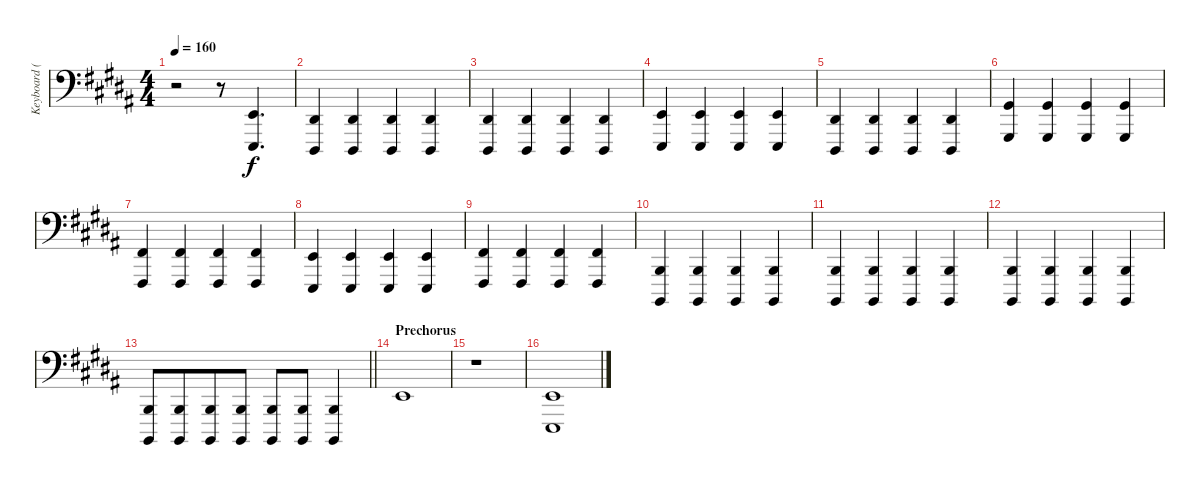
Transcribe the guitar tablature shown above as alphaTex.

\track ("Keyboard (R)" "Keyboard (") {instrument acousticgrandpiano}
\staff {score}
\tuning (E0 D2 A1 E1 B0) {hide}
\ts (4 4)
\tempo 160
\clef f4
\ks b
r.2{dy f} r.8 (2.2 0.4).4{d} |
(1.2 4.5).4 (1.2 4.5).4 (1.2 4.5).4 (1.2 4.5).4 |
(1.2 4.5).4 (1.2 4.5).4 (1.2 4.5).4 (1.2 4.5).4 |
(7.3 0.4).4 (7.3 0.4).4 (7.3 0.4).4 (7.3 0.4).4 |
(1.2 4.5).4 (1.2 4.5).4 (1.2 4.5).4 (1.2 4.5).4 |
(6.2 4.4).4 (6.2 4.4).4 (6.2 4.4).4 (6.2 4.4).4 |
(4.2 2.4).4 (4.2 2.4).4 (4.2 2.4).4 (4.2 2.4).4 |
(2.2 0.4).4 (2.2 0.4).4 (2.2 0.4).4 (2.2 0.4).4 |
(4.2 2.4).4 (4.2 2.4).4 (4.2 2.4).4 (4.2 2.4).4 |
(2.3 0.5).4 (2.3 0.5).4 (2.3 0.5).4 (2.3 0.5).4 |
(2.3 0.5).4 (2.3 0.5).4 (2.3 0.5).4 (2.3 0.5).4 |
(2.3 0.5).4 (2.3 0.5).4 (2.3 0.5).4 (2.3 0.5).4 |
\barLineRight lightlight
(2.3 0.5).8 (2.3 0.5).8{beam merge} (2.3 0.5).8 (2.3 0.5).8 (2.3 0.5).8 (2.3 0.5).8 (2.3 0.5).4 |
\section ("" "Prechorus")
2.2.1 |
r.1 |
(2.2 0.4).1
